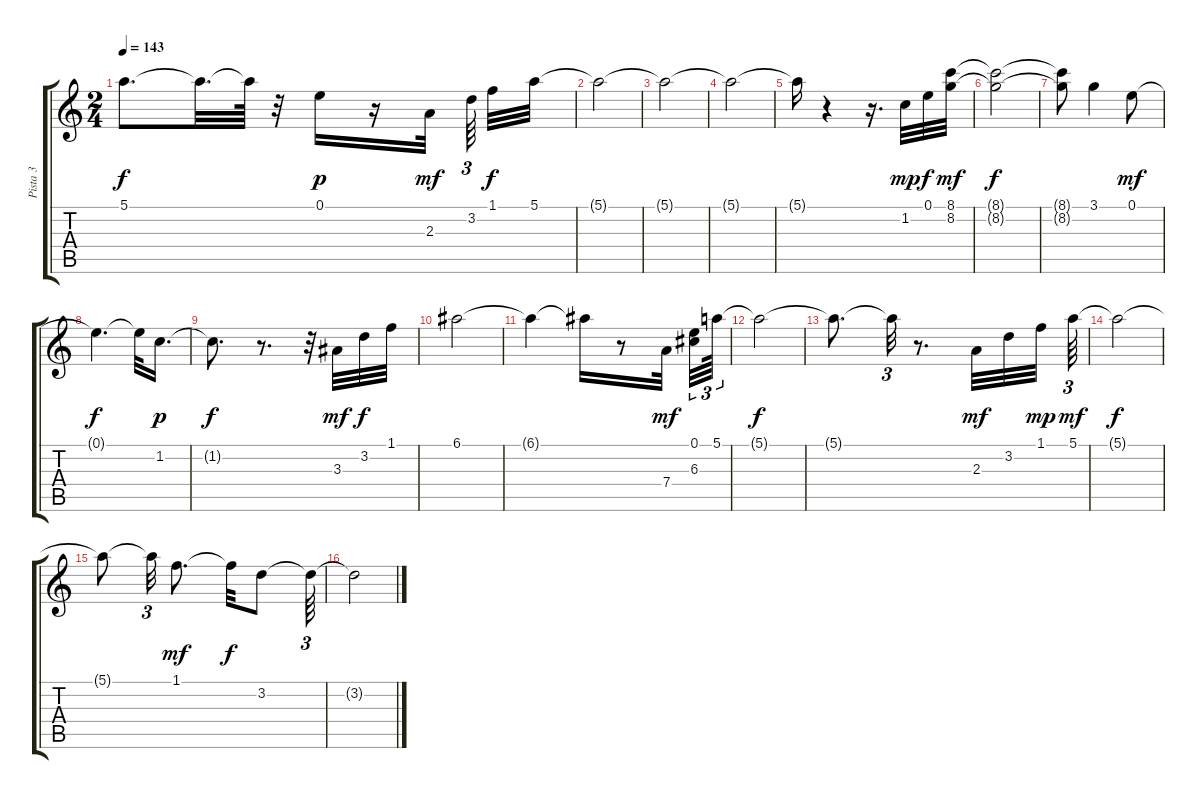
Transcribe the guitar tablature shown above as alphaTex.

\track ("Pista 3" "Pista 3") {instrument electricguitarclean}
\staff {score tabs}
\tuning (E4 B3 G3 D3 A2 E2) {hide}
\ts (2 4)
\tempo 143
\clef g2
\ks c
5.1{t}.8{d dy f} 5.1{t}.32{d} 5.1{t}.64 r.32 0.1.16{dy p} r.16 2.3.32{dy mf beam splitsecondary} 3.2.64{tu (3 2) beam splitsecondary} 1.1.32{dy f} 5.1.32 |
5.1{t}.2 |
5.1{t}.2 |
5.1{t}.2 |
5.1{t}.16 r.4 r.16{d} 1.2.32{dy mp} 0.1.32{dy f} (8.1 8.2).32{dy mf} |
(8.1{t} 8.2{t}).2{dy f} |
(8.1{t} 8.2{t}).8 3.1.4 0.1.8{dy mf} |
0.1{t}.4{d dy f} 0.1{t}.32 1.2.16{d dy p} |
1.2{t}.8{d dy f} r.8{d} r.32 3.3.32{dy mf} 3.2.32{dy f} 1.1.32 |
6.1.2 |
6.1{t}.4 6.1{t}.16 r.8 7.4.32{dy mf beam splitsecondary} (0.1 6.3).32{tu (3 2)} 5.1.64{tu (3 2)} |
5.1{t}.2{dy f} |
5.1{t}.8{d} 5.1{t}.32{tu (3 2)} r.8{d} 2.3.32{dy mf} 3.2.32 1.1.32{dy mp beam splitsecondary} 5.1.64{tu (3 2) dy mf} |
5.1{t}.2{dy f} |
5.1{t}.8 5.1{t}.32{tu (3 2)} 1.1.8{d dy mf} 1.1{t}.32{dy f} 3.2.8 3.2{t}.64{tu (3 2)} |
3.2{t}.2
